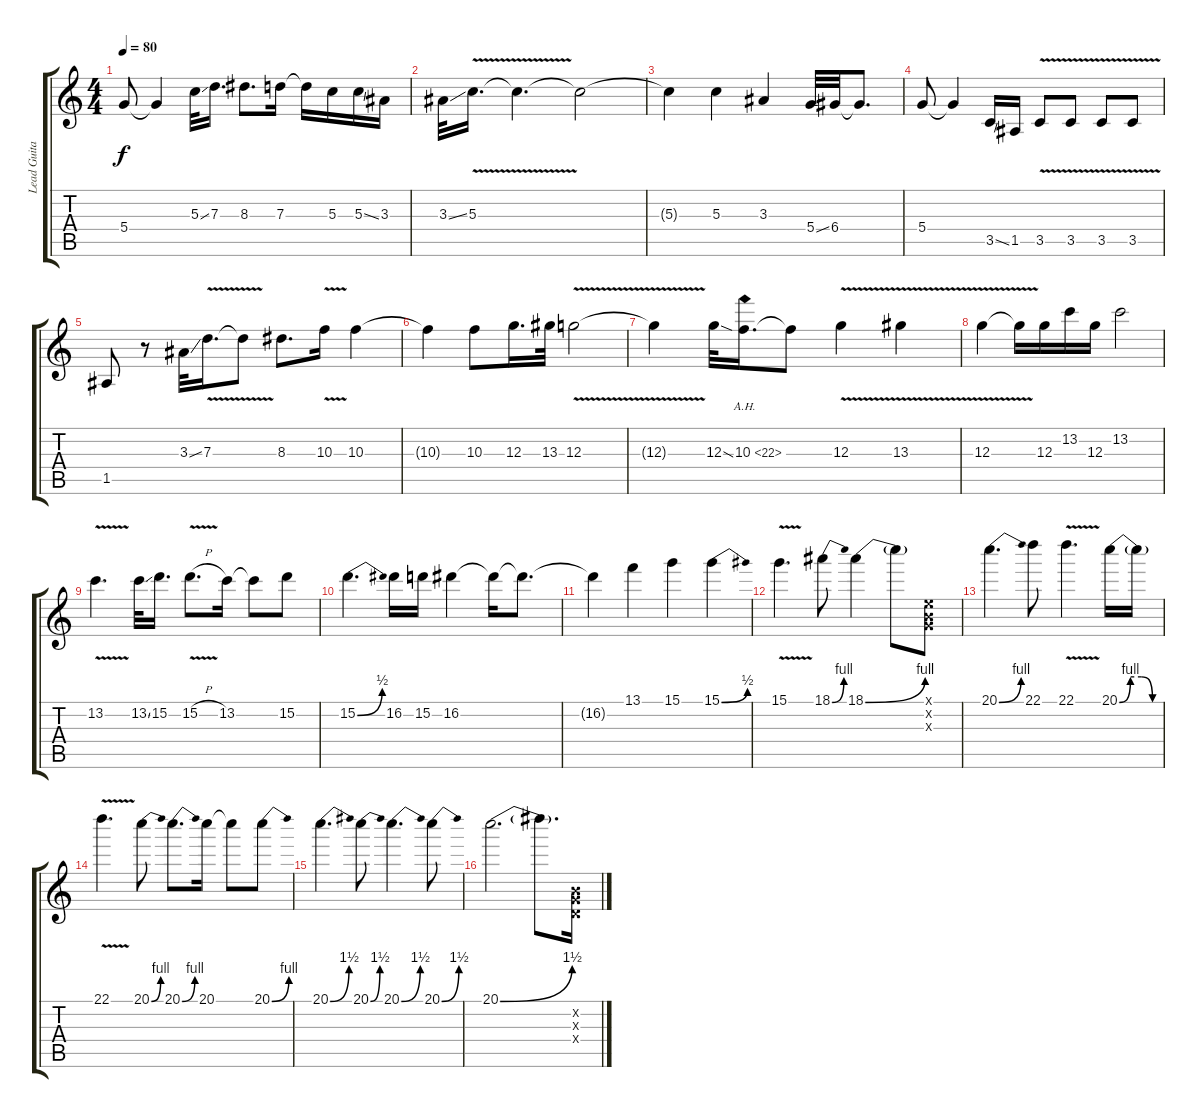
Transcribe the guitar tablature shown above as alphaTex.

\track ("Lead Guitar" "Lead Guita") {instrument distortionguitar}
\staff {score tabs}
\tuning (E4 B3 G3 D3 A2 E2) {hide}
\ts (4 4)
\tempo 80
\clef g2
\ks c
5.4.8{dy f} 5.4{t}.4 5.3{ss}.32 7.3.16{d} 8.3.8{d} 7.3.16 7.3{t}.16 5.3.16 5.3{ss}.16 3.3.16 |
3.3{ss}.32 5.3{v}.16{d} 5.3{t}.4{d} 5.3{t}.2 |
5.3{t}.4 5.3.4 3.3.4 5.4{ss}.32 6.4.32 6.4{t}.8{d} |
5.4.8 5.4{t}.4 3.5{ss}.16 1.5.16 3.5{v}.8 3.5{v}.8 3.5{v}.8 3.5{v}.8 |
1.5.8 r.8 3.3{ss}.32 7.3{v}.16{d} 7.3{t}.8 8.3.8{d} 10.3{v}.16 10.3.4 |
10.3{t}.4 10.3.8 12.3.16{d} 13.3.32 12.3{v}.2 |
12.3{t}.4 12.3{ss}.32 10.3{ah 12}.16{d} 10.3{t}.8 12.3{v}.4 13.3{v}.4 |
12.3{v}.4 12.3{t}.16 12.3.16 13.2.16 12.3.16 13.2.2 |
13.2{v}.4{d} 13.2{ss}.32 15.2.16{d} 15.2{v h}.8{d} 13.2.16 13.2{t}.8 15.2.8 |
15.2{be (bend 0 0 60 2)}.4{d} 16.2.16 15.2.16 16.2.4 16.2{t}.16 16.2{t}.8{d} |
16.2{t}.4 13.1.4 15.1.4 15.1{be (bend 0 0 60 2)}.4 |
15.1{v}.4{d} 18.1{be (bend 0 0 60 4)}.8 18.1{be (bend 0 0 60 4)}.4 18.1{t}.8 (0.1{x} 0.2{x} 0.3{x}).8 |
20.1{be (bend 0 0 60 4)}.4{d} 22.1.8 22.1{v}.4{d} 20.1{be (custom 0 0 15 4 30 4 45 0 60 0)}.16 20.1{t}.16 |
22.1{v}.4{d} 20.1{be (bend 0 0 60 4)}.8 20.1{be (bend 0 0 60 4)}.8{d} 20.1.16 20.1{t}.8 20.1{be (bend 0 0 60 4)}.8 |
20.1{be (bend 0 0 60 6)}.4{d} 20.1{be (bend 0 0 60 6)}.8 20.1{be (bend 0 0 60 6)}.4{d} 20.1{be (bend 0 0 60 6)}.8 |
20.1{be (bend 0 0 60 6)}.2{d} 20.1{t}.8{d} (0.2{x} 0.3{x} 0.4{x}).16
